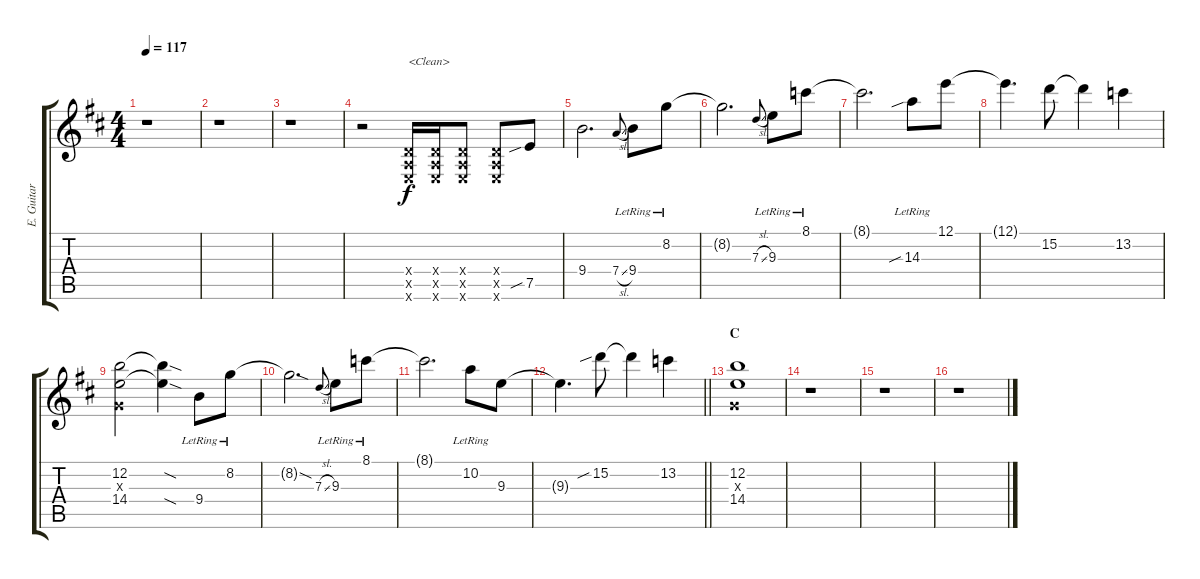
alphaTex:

\track ("E. Guitar I" "E. Guitar ") {instrument electricguitarclean}
\staff {score tabs}
\tuning (E4 B3 G3 D3 A2 E2) {hide}
\ts (4 4)
\tempo 117
\clef g2
\ks d
r.1{dy f} |
r.1 |
r.1 |
r.2 (0.4{x} 0.5{x} 0.6{x}).16{txt "<Clean>"} (0.4{x} 0.5{x} 0.6{x}).16 (0.4{x} 0.5{x} 0.6{x}).8 (0.4{x} 0.5{x} 0.6{x}).8 7.5{sib}.8 |
9.4.2{d} 7.4{sl}.8{gr onbeat} 9.4{lr}.8 8.2{lr}.8 |
8.2{t}.2{d} 7.3{sl}.8{gr onbeat} 9.3{lr}.8 8.1{lr}.8 |
8.1{t}.2{d} 14.3{sib lr}.8 12.1.8 |
12.1{t}.4{d} 15.2.8 15.2{t}.4 13.2.4 |
(12.2 0.3{x} 14.4).2 (12.2{sod t} 14.4{sod t}).4 9.4{lr}.8 8.2{lr}.8 |
8.2{sod t}.2{d} 7.3{sl}.8{gr onbeat} 9.3{lr}.8 8.1{lr}.8 |
8.1{t}.2{d} 10.2{lr}.8 9.3.8 |
\barLineRight lightlight
9.3{t}.4{d} 15.2{sib}.8 15.2{t}.4 13.2.4 |
\section ("" "C")
(12.2 0.3{x} 14.4).1 |
r.1 |
r.1 |
r.1
